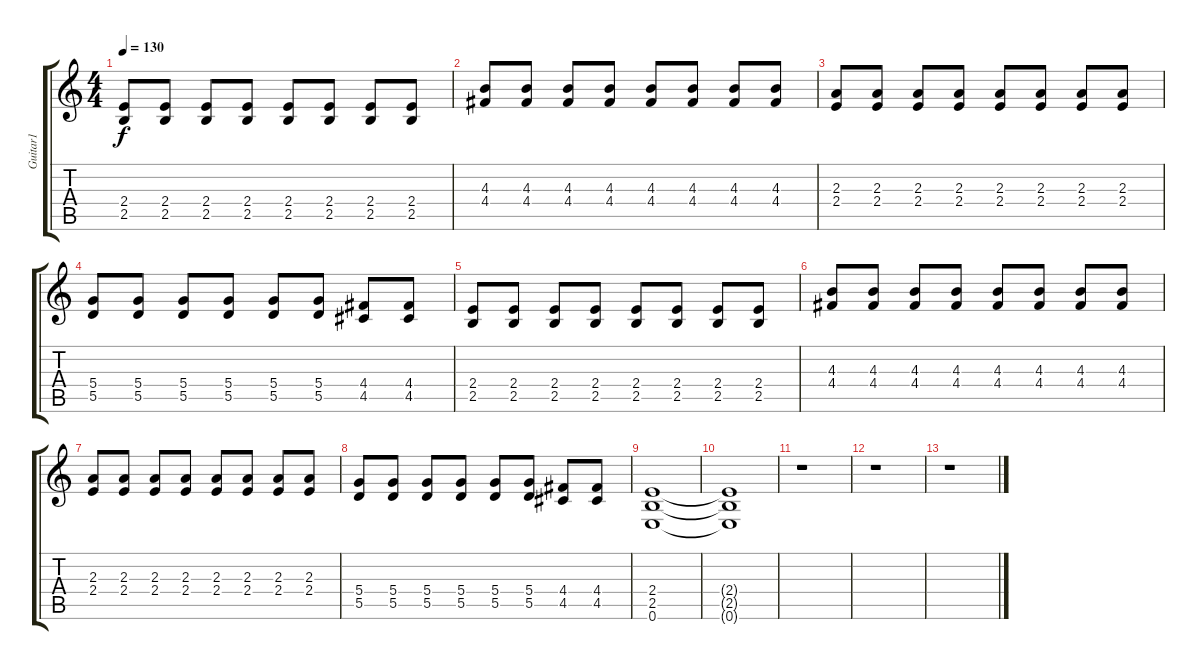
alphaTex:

\track ("Guitar1" "Guitar1") {instrument electricguitarclean}
\staff {score tabs}
\tuning (E4 B3 G3 D3 A2 E2) {hide}
\ts (4 4)
\tempo 130
\clef g2
\ks c
(2.4 2.5).8{dy f} (2.4 2.5).8 (2.4 2.5).8 (2.4 2.5).8 (2.4 2.5).8 (2.4 2.5).8 (2.4 2.5).8 (2.4 2.5).8 |
(4.3 4.4).8 (4.3 4.4).8 (4.3 4.4).8 (4.3 4.4).8 (4.3 4.4).8 (4.3 4.4).8 (4.3 4.4).8 (4.3 4.4).8 |
(2.3 2.4).8 (2.3 2.4).8 (2.3 2.4).8 (2.3 2.4).8 (2.3 2.4).8 (2.3 2.4).8 (2.3 2.4).8 (2.3 2.4).8 |
(5.4 5.5).8 (5.4 5.5).8 (5.4 5.5).8 (5.4 5.5).8 (5.4 5.5).8 (5.4 5.5).8 (4.4 4.5).8 (4.4 4.5).8 |
(2.4 2.5).8 (2.4 2.5).8 (2.4 2.5).8 (2.4 2.5).8 (2.4 2.5).8 (2.4 2.5).8 (2.4 2.5).8 (2.4 2.5).8 |
(4.3 4.4).8 (4.3 4.4).8 (4.3 4.4).8 (4.3 4.4).8 (4.3 4.4).8 (4.3 4.4).8 (4.3 4.4).8 (4.3 4.4).8 |
(2.3 2.4).8 (2.3 2.4).8 (2.3 2.4).8 (2.3 2.4).8 (2.3 2.4).8 (2.3 2.4).8 (2.3 2.4).8 (2.3 2.4).8 |
(5.4 5.5).8 (5.4 5.5).8 (5.4 5.5).8 (5.4 5.5).8 (5.4 5.5).8 (5.4 5.5).8 (4.4 4.5).8 (4.4 4.5).8 |
(2.4 2.5 0.6).1 |
(2.4{t} 2.5{t} 0.6{t}).1 |
r.1 |
r.1 |
r.1
